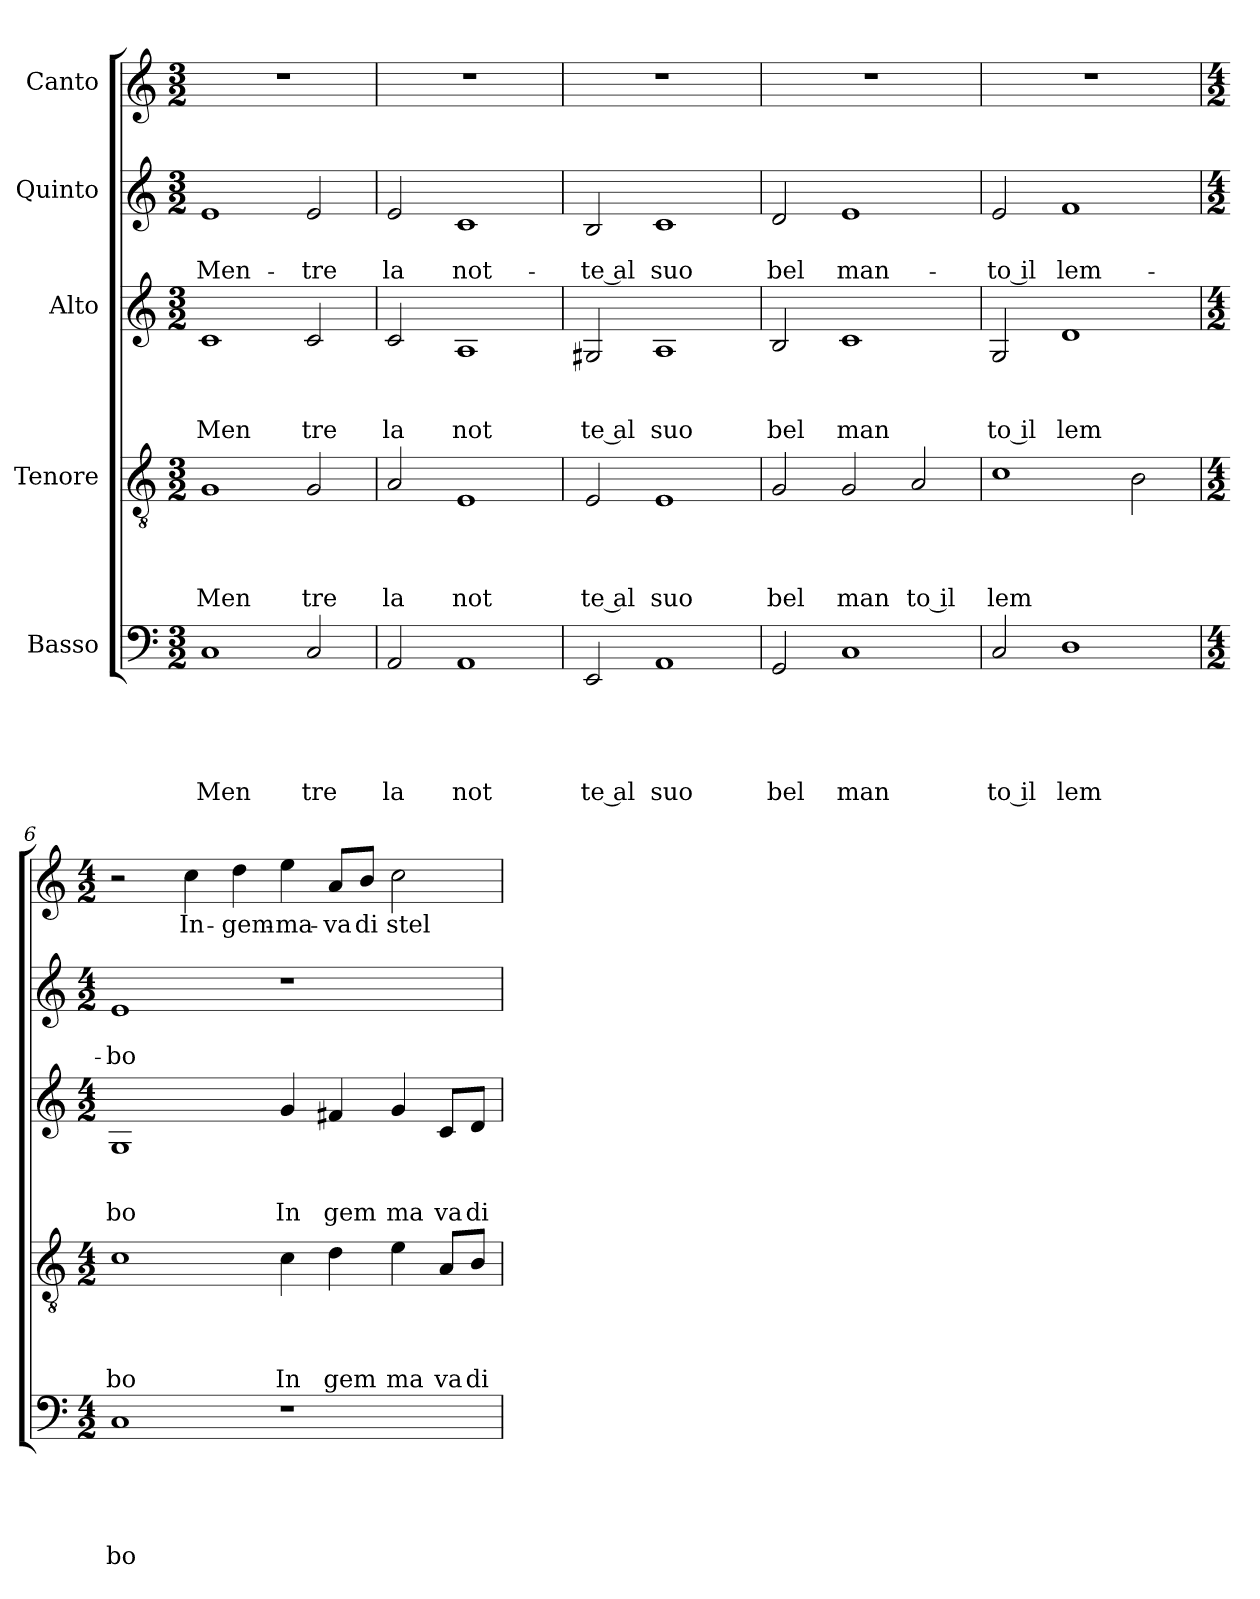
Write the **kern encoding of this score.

**kern	**text	**text	**text	**text	**text	**kern	**text	**text	**text	**text	**kern	**text	**text	**text	**kern	**text	**text	**kern	**text
*part5	*part5	*part5	*part5	*part5	*part5	*part4	*part4	*part4	*part4	*part4	*part3	*part3	*part3	*part3	*part2	*part2	*part2	*part1	*part1
*staff5	*staff5	*staff5	*staff5	*staff5	*staff5	*staff4	*staff4	*staff4	*staff4	*staff4	*staff3	*staff3	*staff3	*staff3	*staff2	*staff2	*staff2	*staff1	*staff1
*I"Basso	*	*	*	*	*	*I"Tenore	*	*	*	*	*I"Alto	*	*	*	*I"Quinto	*	*	*I"Canto	*
*clefF4	*	*	*	*	*	*clefGv2	*	*	*	*	*clefG2	*	*	*	*clefG2	*	*	*clefG2	*
*k[]	*	*	*	*	*	*k[]	*	*	*	*	*k[]	*	*	*	*k[]	*	*	*k[]	*
*C:	*	*	*	*	*	*C:	*	*	*	*	*C:	*	*	*	*C:	*	*	*C:	*
*M3/2	*	*	*	*	*	*M3/2	*	*	*	*	*M3/2	*	*	*	*M3/2	*	*	*M3/2	*
=1	=1	=1	=1	=1	=1	=1	=1	=1	=1	=1	=1	=1	=1	=1	=1	=1	=1	=1	=1
!	!	!	!	!	!LO:LY:b	!	!	!	!	!LO:LY:b	!	!	!	!LO:LY:b	!	!	!LO:LY:b	!LO:N:vis=1	!
1C	.	.	.	.	Men	1G	.	.	.	Men	1c	.	.	Men	1e	.	Men-	1.r	.
!	!	!	!	!	!LO:LY:b	!	!	!	!	!LO:LY:b	!	!	!	!LO:LY:b	!	!	!LO:LY:b	!	!
2C/	.	.	.	.	tre	2G/	.	.	.	tre	2c/	.	.	tre	2e/	.	-tre	.	.
=2	=2	=2	=2	=2	=2	=2	=2	=2	=2	=2	=2	=2	=2	=2	=2	=2	=2	=2	=2
!	!	!	!	!	!LO:LY:b	!	!	!	!	!LO:LY:b	!	!	!	!LO:LY:b	!	!	!LO:LY:b	!LO:N:vis=1	!
2AA/	.	.	.	.	la	2A/	.	.	.	la	2c/	.	.	la	2e/	.	la	1.r	.
!	!	!	!	!	!LO:LY:b	!	!	!	!	!LO:LY:b	!	!	!	!LO:LY:b	!	!	!LO:LY:b	!	!
1AA	.	.	.	.	not	1E	.	.	.	not	1A	.	.	not	1c	.	not-	.	.
=3	=3	=3	=3	=3	=3	=3	=3	=3	=3	=3	=3	=3	=3	=3	=3	=3	=3	=3	=3
!	!	!	!	!	!LO:LY:b:rj	!	!	!	!	!LO:LY:b:rj	!	!	!	!LO:LY:b:rj	!	!	!LO:LY:b:rj	!LO:N:vis=1	!
2EE/	.	.	.	.	te al	2E/	.	.	.	te al	2G#X/	.	.	te al	2B/	.	-te al	1.r	.
!	!	!	!	!	!LO:LY:b	!	!	!	!	!LO:LY:b	!	!	!	!LO:LY:b	!	!	!LO:LY:b	!	!
1AA	.	.	.	.	suo	1E	.	.	.	suo	1A	.	.	suo	1c	.	suo	.	.
=4	=4	=4	=4	=4	=4	=4	=4	=4	=4	=4	=4	=4	=4	=4	=4	=4	=4	=4	=4
!	!	!	!	!	!LO:LY:b	!	!	!	!	!LO:LY:b	!	!	!	!LO:LY:b	!	!	!LO:LY:b	!LO:N:vis=1	!
2GG/	.	.	.	.	bel	2G/	.	.	.	bel	2B/	.	.	bel	2d/	.	bel	1.r	.
!	!	!	!	!	!LO:LY:b	!	!	!	!	!LO:LY:b	!	!	!	!LO:LY:b	!	!	!LO:LY:b	!	!
1C	.	.	.	.	man	2G/	.	.	.	man	1c	.	.	man	1e	.	man-	.	.
!	!	!	!	!	!	!	!	!	!	!LO:LY:b:rj	!	!	!	!	!	!	!	!	!
.	.	.	.	.	.	2A/	.	.	.	to il	.	.	.	.	.	.	.	.	.
=5	=5	=5	=5	=5	=5	=5	=5	=5	=5	=5	=5	=5	=5	=5	=5	=5	=5	=5	=5
!	!	!	!	!	!LO:LY:b:rj	!	!	!	!	!LO:LY:b	!	!	!	!LO:LY:b:rj	!	!	!LO:LY:b:rj	!LO:N:vis=1	!
2C/	.	.	.	.	to il	(1c	.	.	.	lem	2G/	.	.	to il	2e/	.	-to il	1.r	.
!	!	!	!	!	!LO:LY:b	!	!	!	!	!	!	!	!	!LO:LY:b	!	!	!LO:LY:b	!	!
1D	.	.	.	.	lem	.	.	.	.	.	1d	.	.	lem	1f	.	lem-	.	.
.	.	.	.	.	.	2B\	.	.	.	.	.	.	.	.	.	.	.	.	.
=6	=6	=6	=6	=6	=6	=6	=6	=6	=6	=6	=6	=6	=6	=6	=6	=6	=6	=6	=6
*M4/2	*	*	*	*	*	*M4/2	*	*	*	*	*M4/2	*	*	*	*M4/2	*	*	*M4/2	*
!	!	!	!	!	!LO:LY:b	!	!	!	!	!LO:LY:b	!	!	!	!LO:LY:b	!	!	!LO:LY:b	!	!
1C	.	.	.	.	bo	1c	.	.	.	bo	1G	.	.	bo	1e	.	-bo	2r	.
!	!	!	!	!	!	!	!	!	!	!	!	!	!	!	!	!	!	!	!LO:LY:b
.	.	.	.	.	.	.	.	.	.	.	.	.	.	.	.	.	.	4cc\	In-
!	!	!	!	!	!	!	!	!	!	!	!	!	!	!	!	!	!	!	!LO:LY:b
.	.	.	.	.	.	.	.	.	.	.	.	.	.	.	.	.	.	4dd\	-gem-
!	!	!	!	!	!	!	!	!	!	!LO:LY:b	!	!	!	!LO:LY:b	!	!	!	!	!LO:LY:b
1r	.	.	.	.	.	4c\	.	.	.	In	4g/	.	.	In	1r	.	.	4ee\	-ma-
!	!	!	!	!	!	!	!	!	!	!LO:LY:b	!	!	!	!LO:LY:b	!	!	!	!	!LO:LY:b
.	.	.	.	.	.	4d\	.	.	.	gem	4f#X/	.	.	gem	.	.	.	8a/L	-va
!	!	!	!	!	!	!	!	!	!	!	!	!	!	!	!	!	!	!	!LO:LY:b
.	.	.	.	.	.	.	.	.	.	.	.	.	.	.	.	.	.	8b/J	di
!	!	!	!	!	!	!	!	!	!	!LO:LY:b	!	!	!	!LO:LY:b	!	!	!	!	!LO:LY:b
.	.	.	.	.	.	4e\	.	.	.	ma	4g/	.	.	ma	.	.	.	2cc\	stel-
!	!	!	!	!	!	!	!	!	!	!LO:LY:b	!	!	!	!LO:LY:b	!	!	!	!	!
.	.	.	.	.	.	8A/L	.	.	.	va	8c/L	.	.	va	.	.	.	.	.
!	!	!	!	!	!	!	!	!	!	!LO:LY:b	!	!	!	!LO:LY:b	!	!	!	!	!
.	.	.	.	.	.	8B/J	.	.	.	di	8d/J	.	.	di	.	.	.	.	.
=	=	=	=	=	=	=	=	=	=	=	=	=	=	=	=	=	=	=	=
*-	*-	*-	*-	*-	*-	*-	*-	*-	*-	*-	*-	*-	*-	*-	*-	*-	*-	*-	*-
